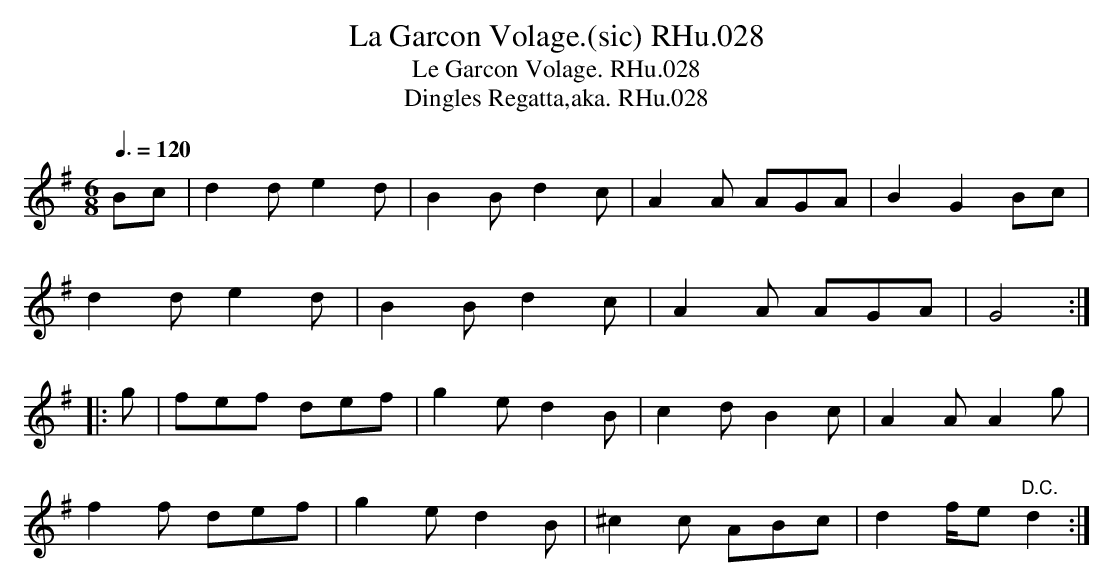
X:1
T:La Garcon Volage.(sic) RHu.028
T:Le Garcon Volage. RHu.028
T:Dingles Regatta,aka. RHu.028
M:6/8
L:1/8
Q:3/8=120
K:G major
Bc|d2de2d|B2Bd2c|A2A AGA|B2G2 Bc|!
d2de2d|B2Bd2c|A2A AGA|G4::!
g|fef def|g2ed2B|c2dB2c|A2AA2g|!
f2f def|g2ed2B|^c2c ABc|d2f/e"D.C."/d2:|
